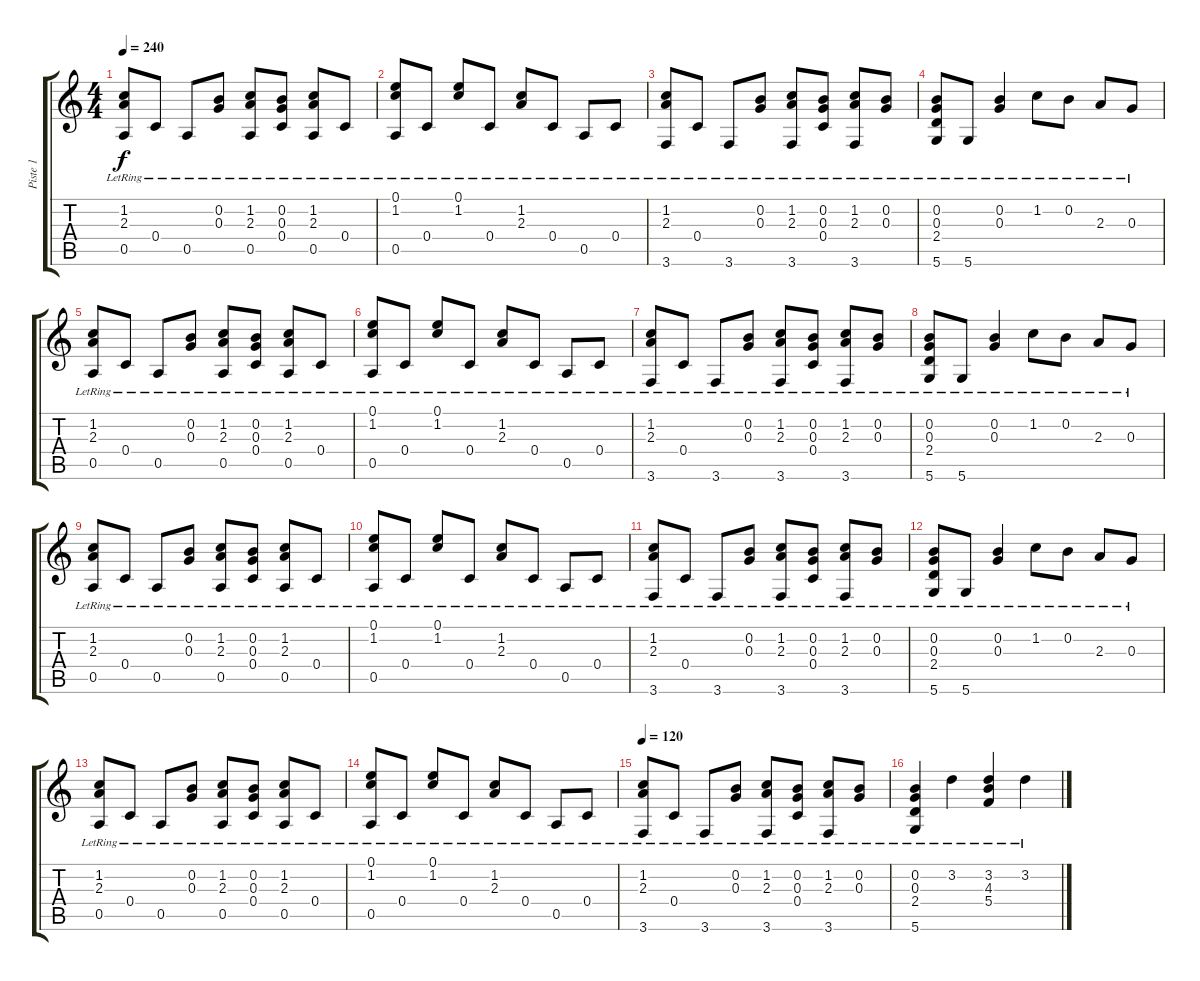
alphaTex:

\track ("Piste 1" "Piste 1") {instrument acousticguitarsteel}
\staff {score tabs}
\tuning (E4 B3 G3 C3 A2 D2) {hide}
\ts (4 4)
\tempo 240
\clef g2
\ks c
(1.2{lr} 2.3{lr} 0.5{lr}).8{dy f} 0.4{lr}.8 0.5{lr}.8 (0.2{lr} 0.3{lr}).8 (1.2{lr} 2.3{lr} 0.5{lr}).8 (0.2{lr} 0.3{lr} 0.4{lr}).8 (1.2{lr} 2.3{lr} 0.5{lr}).8 0.4{lr}.8 |
(0.1{lr} 1.2{lr} 0.5{lr}).8 0.4{lr}.8 (0.1{lr} 1.2{lr}).8 0.4{lr}.8 (1.2{lr} 2.3{lr}).8 0.4{lr}.8 0.5{lr}.8 0.4{lr}.8 |
(1.2{lr} 2.3{lr} 3.6{lr}).8 0.4{lr}.8 3.6{lr}.8 (0.2{lr} 0.3{lr}).8 (1.2{lr} 2.3{lr} 3.6{lr}).8 (0.2{lr} 0.3{lr} 0.4{lr}).8 (1.2{lr} 2.3{lr} 3.6{lr}).8 (0.2{lr} 0.3{lr}).8 |
(0.2{lr} 0.3{lr} 2.4{lr} 5.6{lr}).8 5.6{lr}.8 (0.2{lr} 0.3{lr}).4 1.2{lr}.8 0.2{lr}.8 2.3{lr}.8 0.3{lr}.8 |
(1.2{lr} 2.3{lr} 0.5{lr}).8 0.4{lr}.8 0.5{lr}.8 (0.2{lr} 0.3{lr}).8 (1.2{lr} 2.3{lr} 0.5{lr}).8 (0.2{lr} 0.3{lr} 0.4{lr}).8 (1.2{lr} 2.3{lr} 0.5{lr}).8 0.4{lr}.8 |
(0.1{lr} 1.2{lr} 0.5{lr}).8 0.4{lr}.8 (0.1{lr} 1.2{lr}).8 0.4{lr}.8 (1.2{lr} 2.3{lr}).8 0.4{lr}.8 0.5{lr}.8 0.4{lr}.8 |
(1.2{lr} 2.3{lr} 3.6{lr}).8 0.4{lr}.8 3.6{lr}.8 (0.2{lr} 0.3{lr}).8 (1.2{lr} 2.3{lr} 3.6{lr}).8 (0.2{lr} 0.3{lr} 0.4{lr}).8 (1.2{lr} 2.3{lr} 3.6{lr}).8 (0.2{lr} 0.3{lr}).8 |
(0.2{lr} 0.3{lr} 2.4{lr} 5.6{lr}).8 5.6{lr}.8 (0.2{lr} 0.3{lr}).4 1.2{lr}.8 0.2{lr}.8 2.3{lr}.8 0.3{lr}.8 |
(1.2{lr} 2.3{lr} 0.5{lr}).8 0.4{lr}.8 0.5{lr}.8 (0.2{lr} 0.3{lr}).8 (1.2{lr} 2.3{lr} 0.5{lr}).8 (0.2{lr} 0.3{lr} 0.4{lr}).8 (1.2{lr} 2.3{lr} 0.5{lr}).8 0.4{lr}.8 |
(0.1{lr} 1.2{lr} 0.5{lr}).8 0.4{lr}.8 (0.1{lr} 1.2{lr}).8 0.4{lr}.8 (1.2{lr} 2.3{lr}).8 0.4{lr}.8 0.5{lr}.8 0.4{lr}.8 |
(1.2{lr} 2.3{lr} 3.6{lr}).8 0.4{lr}.8 3.6{lr}.8 (0.2{lr} 0.3{lr}).8 (1.2{lr} 2.3{lr} 3.6{lr}).8 (0.2{lr} 0.3{lr} 0.4{lr}).8 (1.2{lr} 2.3{lr} 3.6{lr}).8 (0.2{lr} 0.3{lr}).8 |
(0.2{lr} 0.3{lr} 2.4{lr} 5.6{lr}).8 5.6{lr}.8 (0.2{lr} 0.3{lr}).4 1.2{lr}.8 0.2{lr}.8 2.3{lr}.8 0.3{lr}.8 |
(1.2{lr} 2.3{lr} 0.5{lr}).8 0.4{lr}.8 0.5{lr}.8 (0.2{lr} 0.3{lr}).8 (1.2{lr} 2.3{lr} 0.5{lr}).8 (0.2{lr} 0.3{lr} 0.4{lr}).8 (1.2{lr} 2.3{lr} 0.5{lr}).8 0.4{lr}.8 |
(0.1{lr} 1.2{lr} 0.5{lr}).8 0.4{lr}.8 (0.1{lr} 1.2{lr}).8 0.4{lr}.8 (1.2{lr} 2.3{lr}).8 0.4{lr}.8 0.5{lr}.8 0.4{lr}.8 |
\tempo 120
(1.2{lr} 2.3{lr} 3.6{lr}).8 0.4{lr}.8 3.6{lr}.8 (0.2{lr} 0.3{lr}).8 (1.2{lr} 2.3{lr} 3.6{lr}).8 (0.2{lr} 0.3{lr} 0.4{lr}).8 (1.2{lr} 2.3{lr} 3.6{lr}).8 (0.2{lr} 0.3{lr}).8 |
(0.2{lr} 0.3{lr} 2.4{lr} 5.6{lr}).4 3.2{lr}.4 (3.2{lr} 4.3{lr} 5.4{lr}).4 3.2{lr}.4
